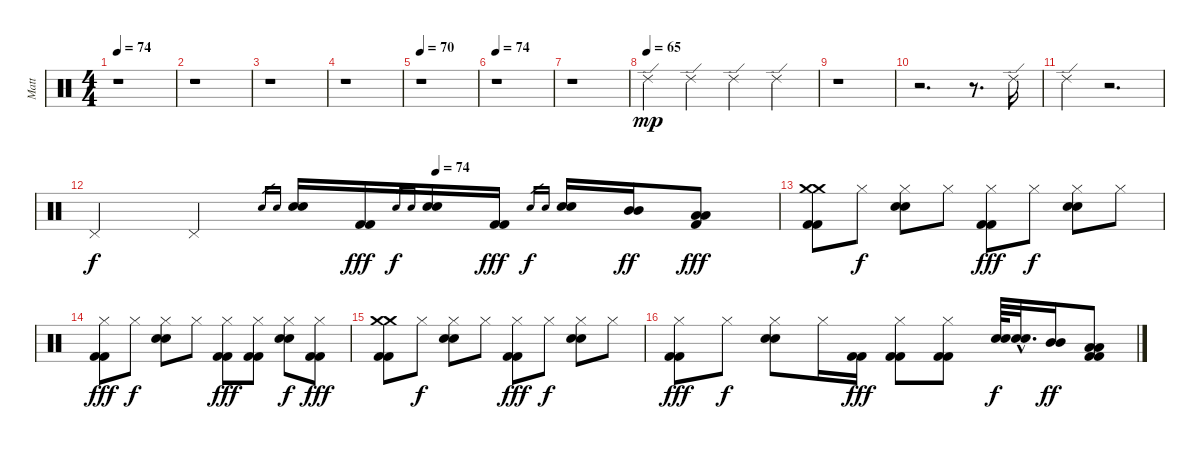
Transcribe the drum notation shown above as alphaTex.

\track ("Matt" "Matt") {instrument percussion}
\staff {score}
\articulation defaults
\ts (4 4)
\tempo 74
\clef neutral
\ks c
r.1{dy mp} |
r.1 |
r.1 |
r.1 |
\tempo 70
r.1 |
\tempo 74
r.1 |
r.1 |
\tempo (65)
"Ride (edge) 2".4 "Ride (edge) 2".4 "Ride (edge) 2".4 "Ride (edge) 2".4 |
r.1 |
r.2{d} r.8{d} "Ride (edge) 2".16 |
"Ride (edge) 2".4 r.2{d} |
\tempo (74 0.5)
"Pedal Hi-Hat (hit)".4{dy f} "Pedal Hi-Hat (hit)".4 "Electric Snare (hit)".16{gr} "Electric Snare (hit)".16{gr} ("Electric Snare (hit)" "Electric Snare (hit)").16 ("Kick (hit) 2" "Kick (hit) 2").16{dy fff} "Electric Snare (hit)".16{gr dy f} "Electric Snare (hit)".16{gr} ("Electric Snare (hit)" "Electric Snare (hit)").16 ("Kick (hit) 2" "Kick (hit) 2").16{dy fff} "Electric Snare (hit)".16{gr dy f} "Electric Snare (hit)".16{gr} ("Electric Snare (hit)" "Electric Snare (hit)").16 ("Mid Tom (hit)" "Mid Tom (hit)").16{dy ff} ("Low Tom (hit)" "Low Tom (hit)" "Kick (hit) 2").8{dy fff} |
("Crash medium (hit)" "Crash medium (hit)" "Kick (hit) 2" "Kick (hit) 2").8 "Hi-Hat (closed)".8{dy f} ("Hi-Hat (closed)" "Electric Snare (hit)" "Electric Snare (hit)").8 "Hi-Hat (closed)".8 ("Hi-Hat (closed)" "Kick (hit) 2" "Kick (hit) 2").8{dy fff} "Hi-Hat (closed)".8{dy f} ("Hi-Hat (closed)" "Electric Snare (hit)" "Electric Snare (hit)").8 "Hi-Hat (closed)".8 |
("Hi-Hat (closed)" "Kick (hit) 2" "Kick (hit) 2").8{dy fff} "Hi-Hat (closed)".8{dy f} ("Hi-Hat (closed)" "Electric Snare (hit)" "Electric Snare (hit)").8 "Hi-Hat (closed)".8 ("Hi-Hat (closed)" "Kick (hit) 2" "Kick (hit) 2").8{dy fff} ("Hi-Hat (closed)" "Kick (hit) 2" "Kick (hit) 2").8 ("Hi-Hat (closed)" "Electric Snare (hit)" "Electric Snare (hit)").8{dy f} ("Hi-Hat (closed)" "Kick (hit) 2" "Kick (hit) 2").8{dy fff} |
("Crash medium (hit)" "Crash medium (hit)" "Kick (hit) 2" "Kick (hit) 2").8 "Hi-Hat (closed)".8{dy f} ("Hi-Hat (closed)" "Electric Snare (hit)" "Electric Snare (hit)").8 "Hi-Hat (closed)".8 ("Hi-Hat (closed)" "Kick (hit) 2" "Kick (hit) 2").8{dy fff} "Hi-Hat (closed)".8{dy f} ("Hi-Hat (closed)" "Electric Snare (hit)" "Electric Snare (hit)").8 "Hi-Hat (closed)".8 |
("Hi-Hat (closed)" "Kick (hit) 2" "Kick (hit) 2").8{dy fff} "Hi-Hat (closed)".8{dy f} ("Hi-Hat (closed)" "Electric Snare (hit)" "Electric Snare (hit)").8 "Hi-Hat (closed)".16 ("Kick (hit) 2" "Kick (hit) 2").16{dy fff} ("Hi-Hat (closed)" "Kick (hit) 2" "Kick (hit) 2").8 ("Hi-Hat (closed)" "Kick (hit) 2" "Kick (hit) 2").8 ("Electric Snare (hit)" "Electric Snare (hit)").64{dy f} ("Electric Snare (hit)"{hac} "Electric Snare (hit)"{hac}).32{d} ("Mid Tom (hit)" "Mid Tom (hit)").16{dy ff} ("Low Tom (hit)" "Low Tom (hit)" "Kick (hit) 2" "Kick (hit) 2").8
